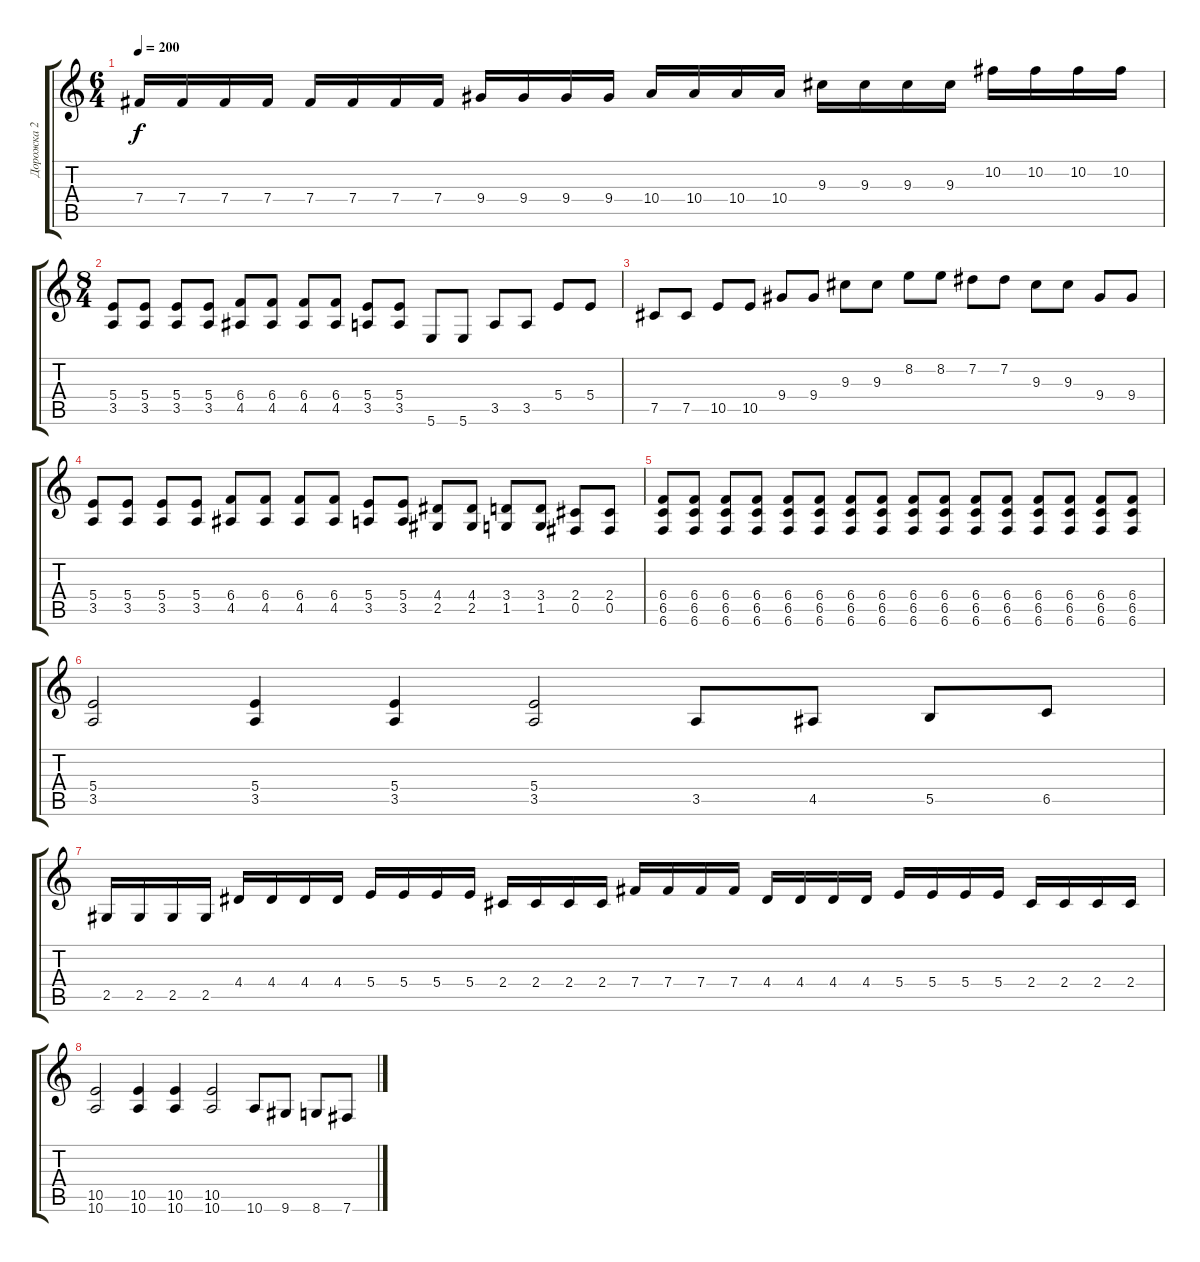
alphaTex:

\track ("Дорожка 2" "Дорожка 2") {instrument distortionguitar}
\staff {score tabs}
\tuning (Db4 Ab3 E3 B2 Gb2 B1) {hide}
\ts (6 4)
\tempo 200
\clef g2
\ks c
7.4.16{dy f} 7.4.16 7.4.16 7.4.16 7.4.16 7.4.16 7.4.16 7.4.16 9.4.16 9.4.16 9.4.16 9.4.16 10.4.16 10.4.16 10.4.16 10.4.16 9.3.16 9.3.16 9.3.16 9.3.16 10.2.16 10.2.16 10.2.16 10.2.16 |
\ts (8 4)
(5.4 3.5).8 (5.4 3.5).8 (5.4 3.5).8 (5.4 3.5).8 (6.4 4.5).8 (6.4 4.5).8 (6.4 4.5).8 (6.4 4.5).8 (5.4 3.5).8 (5.4 3.5).8 5.6.8 5.6.8 3.5.8 3.5.8 5.4.8 5.4.8 |
7.5.8 7.5.8 10.5.8 10.5.8 9.4.8 9.4.8 9.3.8 9.3.8 8.2.8 8.2.8 7.2.8 7.2.8 9.3.8 9.3.8 9.4.8 9.4.8 |
(5.4 3.5).8 (5.4 3.5).8 (5.4 3.5).8 (5.4 3.5).8 (6.4 4.5).8 (6.4 4.5).8 (6.4 4.5).8 (6.4 4.5).8 (5.4 3.5).8 (5.4 3.5).8 (4.4 2.5).8 (4.4 2.5).8 (3.4 1.5).8 (3.4 1.5).8 (2.4 0.5).8 (2.4 0.5).8 |
(6.4 6.5 6.6).8 (6.4 6.5 6.6).8 (6.4 6.5 6.6).8 (6.4 6.5 6.6).8 (6.4 6.5 6.6).8 (6.4 6.5 6.6).8 (6.4 6.5 6.6).8 (6.4 6.5 6.6).8 (6.4 6.5 6.6).8 (6.4 6.5 6.6).8 (6.4 6.5 6.6).8 (6.4 6.5 6.6).8 (6.4 6.5 6.6).8 (6.4 6.5 6.6).8 (6.4 6.5 6.6).8 (6.4 6.5 6.6).8 |
(5.4 3.5).2 (5.4 3.5).4 (5.4 3.5).4 (5.4 3.5).2 3.5.8 4.5.8 5.5.8 6.5.8 |
2.5.16 2.5.16 2.5.16 2.5.16 4.4.16 4.4.16 4.4.16 4.4.16 5.4.16 5.4.16 5.4.16 5.4.16 2.4.16 2.4.16 2.4.16 2.4.16 7.4.16 7.4.16 7.4.16 7.4.16 4.4.16 4.4.16 4.4.16 4.4.16 5.4.16 5.4.16 5.4.16 5.4.16 2.4.16 2.4.16 2.4.16 2.4.16 |
(10.5 10.6).2 (10.5 10.6).4 (10.5 10.6).4 (10.5 10.6).2 10.6.8 9.6.8 8.6.8 7.6.8
